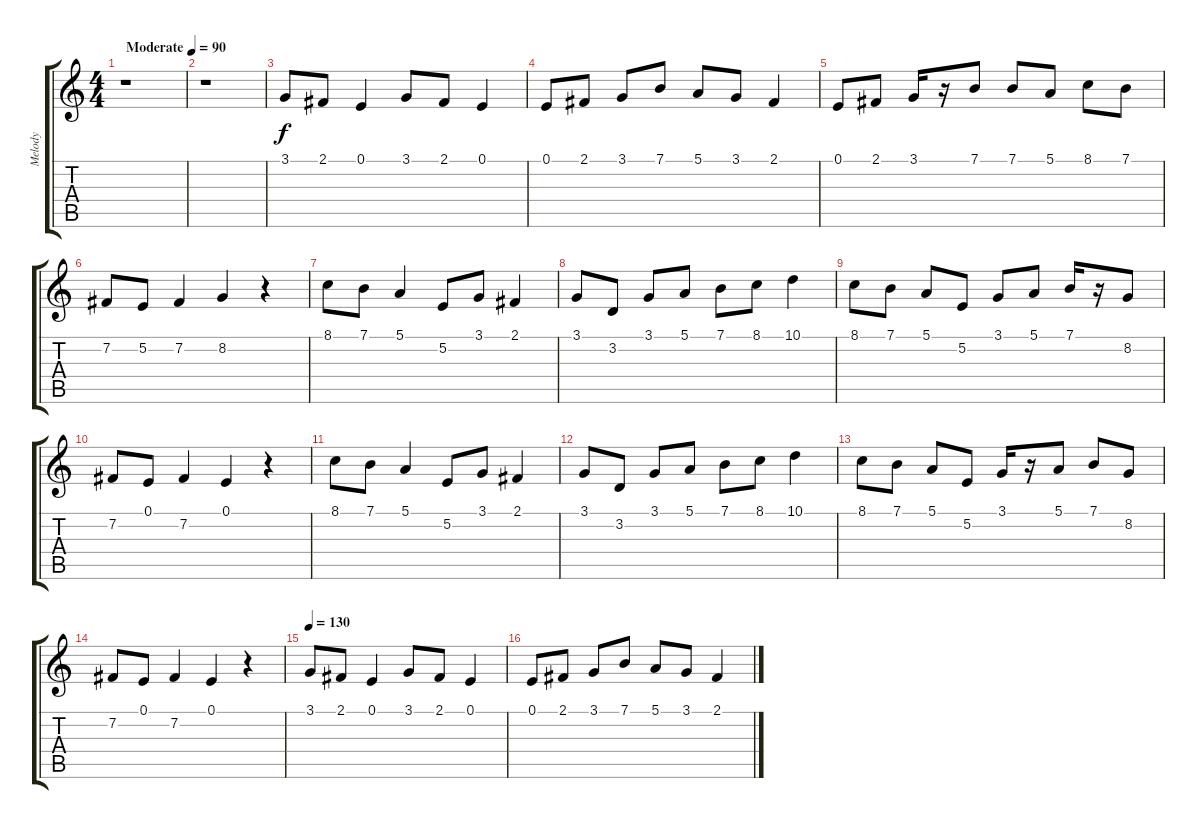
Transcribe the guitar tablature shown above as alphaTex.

\track ("Melody " "Melody ") {instrument vibraphone}
\staff {score tabs}
\tuning (E4 B3 G3 D3 A2 E2) {hide}
\ts (4 4)
\tempo (90 "Moderate")
\clef g2
\ks c
r.1{dy f instrument vibraphone} |
r.1 |
3.1.8 2.1.8 0.1.4 3.1.8 2.1.8 0.1.4 |
0.1.8 2.1.8 3.1.8 7.1.8 5.1.8 3.1.8 2.1.4 |
0.1.8 2.1.8 3.1.16 r.16 7.1.8 7.1.8 5.1.8 8.1.8 7.1.8 |
7.2.8 5.2.8 7.2.4 8.2.4 r.4 |
8.1.8 7.1.8 5.1.4 5.2.8 3.1.8 2.1.4 |
3.1.8 3.2.8 3.1.8 5.1.8 7.1.8 8.1.8 10.1.4 |
8.1.8 7.1.8 5.1.8 5.2.8 3.1.8 5.1.8 7.1.16 r.16 8.2.8 |
7.2.8 0.1.8 7.2.4 0.1.4 r.4 |
8.1.8 7.1.8 5.1.4 5.2.8 3.1.8 2.1.4 |
3.1.8 3.2.8 3.1.8 5.1.8 7.1.8 8.1.8 10.1.4 |
8.1.8 7.1.8 5.1.8 5.2.8 3.1.16 r.16 5.1.8 7.1.8 8.2.8 |
7.2.8 0.1.8 7.2.4 0.1.4 r.4 |
\tempo 130
3.1.8{instrument overdrivenguitar} 2.1.8 0.1.4 3.1.8 2.1.8 0.1.4 |
0.1.8 2.1.8 3.1.8 7.1.8 5.1.8 3.1.8 2.1.4
